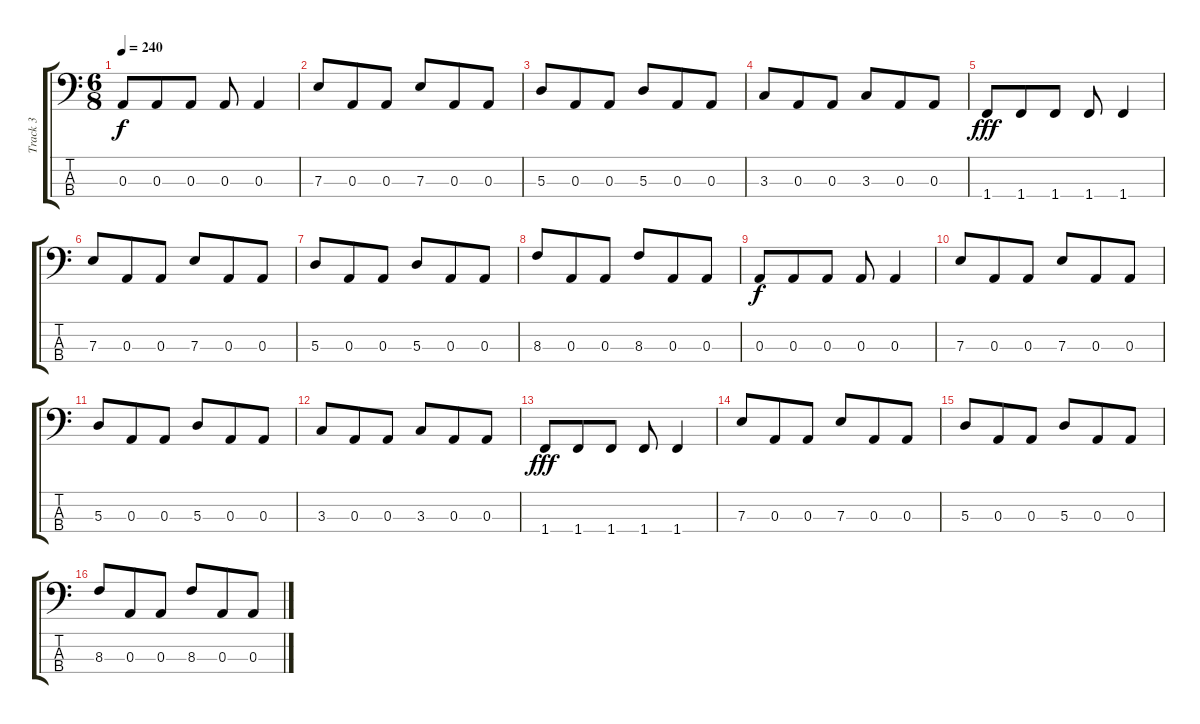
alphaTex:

\track ("Track 3" "Track 3") {instrument electricbassfinger}
\staff {score tabs}
\tuning (G2 D2 A1 E1) {hide}
\ts (6 8)
\tempo 240
\clef f4
\ks c
0.3.8{dy f} 0.3.8 0.3.8 0.3.8 0.3.4 |
7.3.8 0.3.8 0.3.8 7.3.8 0.3.8 0.3.8 |
5.3.8 0.3.8 0.3.8 5.3.8 0.3.8 0.3.8 |
3.3.8 0.3.8 0.3.8 3.3.8 0.3.8 0.3.8 |
1.4.8{dy fff} 1.4.8 1.4.8 1.4.8 1.4.4 |
7.3.8 0.3.8 0.3.8 7.3.8 0.3.8 0.3.8 |
5.3.8 0.3.8 0.3.8 5.3.8 0.3.8 0.3.8 |
8.3.8 0.3.8 0.3.8 8.3.8 0.3.8 0.3.8 |
0.3.8{dy f} 0.3.8 0.3.8 0.3.8 0.3.4 |
7.3.8 0.3.8 0.3.8 7.3.8 0.3.8 0.3.8 |
5.3.8 0.3.8 0.3.8 5.3.8 0.3.8 0.3.8 |
3.3.8 0.3.8 0.3.8 3.3.8 0.3.8 0.3.8 |
1.4.8{dy fff} 1.4.8 1.4.8 1.4.8 1.4.4 |
7.3.8 0.3.8 0.3.8 7.3.8 0.3.8 0.3.8 |
5.3.8 0.3.8 0.3.8 5.3.8 0.3.8 0.3.8 |
8.3.8 0.3.8 0.3.8 8.3.8 0.3.8 0.3.8
